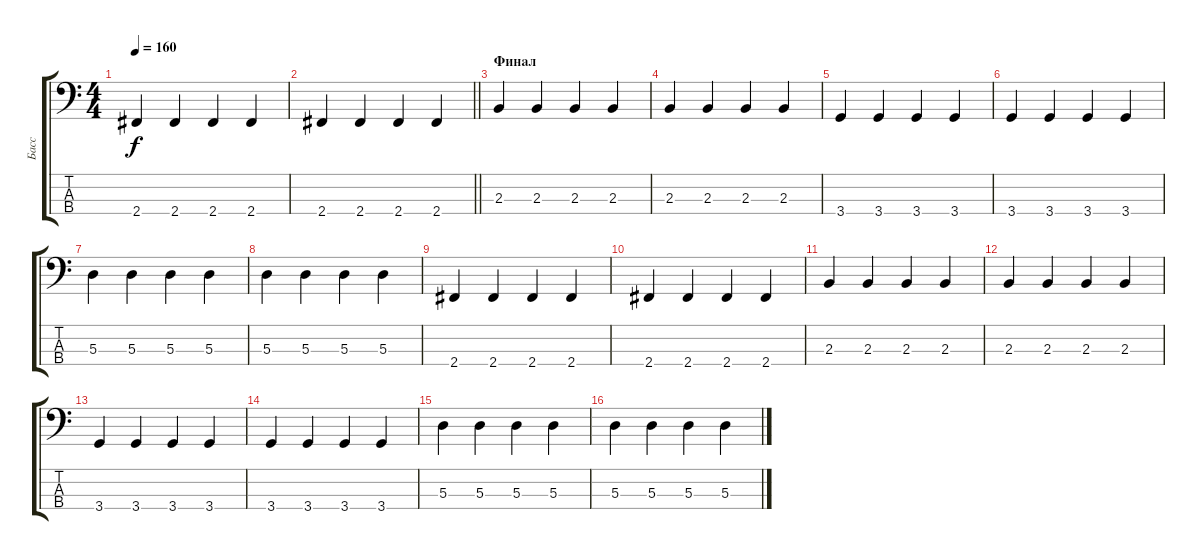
\track ("Басс" "Басс") {instrument electricbassfinger}
\staff {score tabs}
\tuning (G2 D2 A1 E1) {hide}
\ts (4 4)
\tempo 160
\clef f4
\ks c
2.4.4{dy f} 2.4.4 2.4.4 2.4.4 |
\barLineRight lightlight
2.4.4 2.4.4 2.4.4 2.4.4 |
\section ("" "Финал")
2.3.4 2.3.4 2.3.4 2.3.4 |
2.3.4 2.3.4 2.3.4 2.3.4 |
3.4.4 3.4.4 3.4.4 3.4.4 |
3.4.4 3.4.4 3.4.4 3.4.4 |
5.3.4 5.3.4 5.3.4 5.3.4 |
5.3.4 5.3.4 5.3.4 5.3.4 |
2.4.4 2.4.4 2.4.4 2.4.4 |
2.4.4 2.4.4 2.4.4 2.4.4 |
2.3.4 2.3.4 2.3.4 2.3.4 |
2.3.4 2.3.4 2.3.4 2.3.4 |
3.4.4 3.4.4 3.4.4 3.4.4 |
3.4.4 3.4.4 3.4.4 3.4.4 |
5.3.4 5.3.4 5.3.4 5.3.4 |
5.3.4 5.3.4 5.3.4 5.3.4
